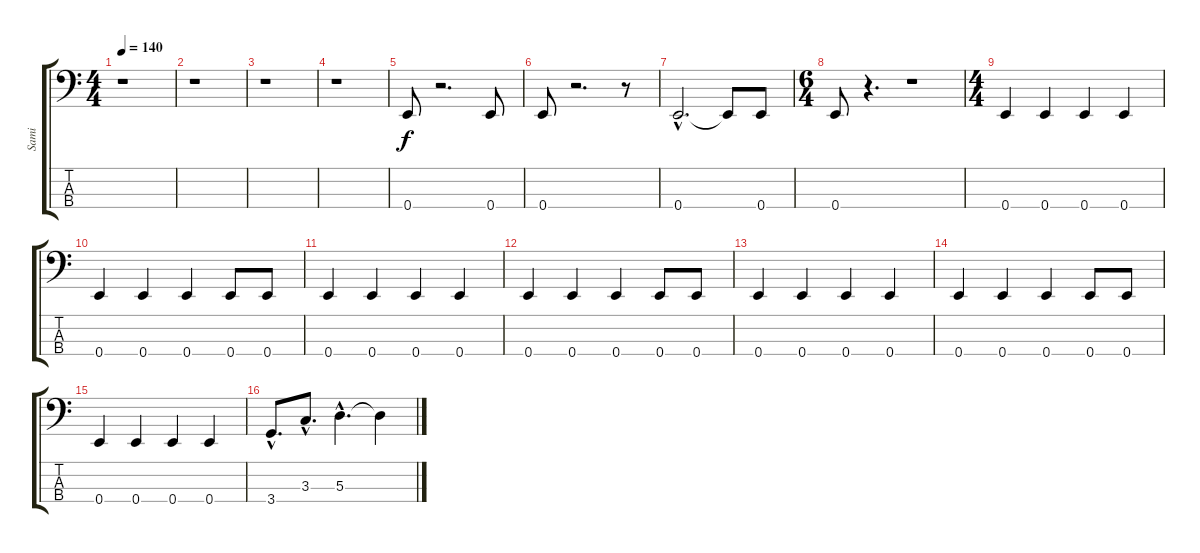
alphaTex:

\track ("Sami" "Sami") {instrument electricbasspick}
\staff {score tabs}
\tuning (G2 D2 A1 E1) {hide}
\ts (4 4)
\tempo 140
\clef f4
\ks c
r.1{dy f instrument electricbasspick} |
r.1 |
r.1 |
r.1 |
0.4.8 r.2{d} 0.4.8 |
0.4.8 r.2{d} r.8 |
0.4{hac}.2{d} 0.4{t}.8 0.4.8 |
\ts (6 4)
0.4.8 r.4{d} r.1 |
\ts (4 4)
0.4.4 0.4.4 0.4.4 0.4.4 |
0.4.4 0.4.4 0.4.4 0.4.8 0.4.8 |
0.4.4 0.4.4 0.4.4 0.4.4 |
0.4.4 0.4.4 0.4.4 0.4.8 0.4.8 |
0.4.4 0.4.4 0.4.4 0.4.4 |
0.4.4 0.4.4 0.4.4 0.4.8 0.4.8 |
0.4.4 0.4.4 0.4.4 0.4.4 |
3.4{hac}.8{d} 3.3{hac}.8{d} 5.3{hac}.4{d} 5.3{t}.4
